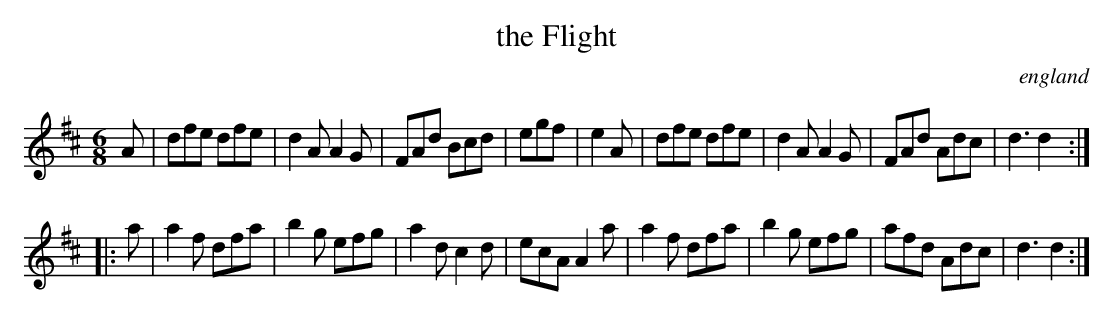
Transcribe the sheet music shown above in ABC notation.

X:1
T:the Flight
O:england
M:6/8
K:D
A|\
dfe dfe| d2A A2G| FAd Bcd| egf| e2A|\
dfe dfe| d2A A2G| FAd Adc| d3 d2::
a|\
a2f dfa| b2g efg| a2d c2d| ecA A2a|\
a2f dfa| b2g efg| afd Adc| d3 d2:|
